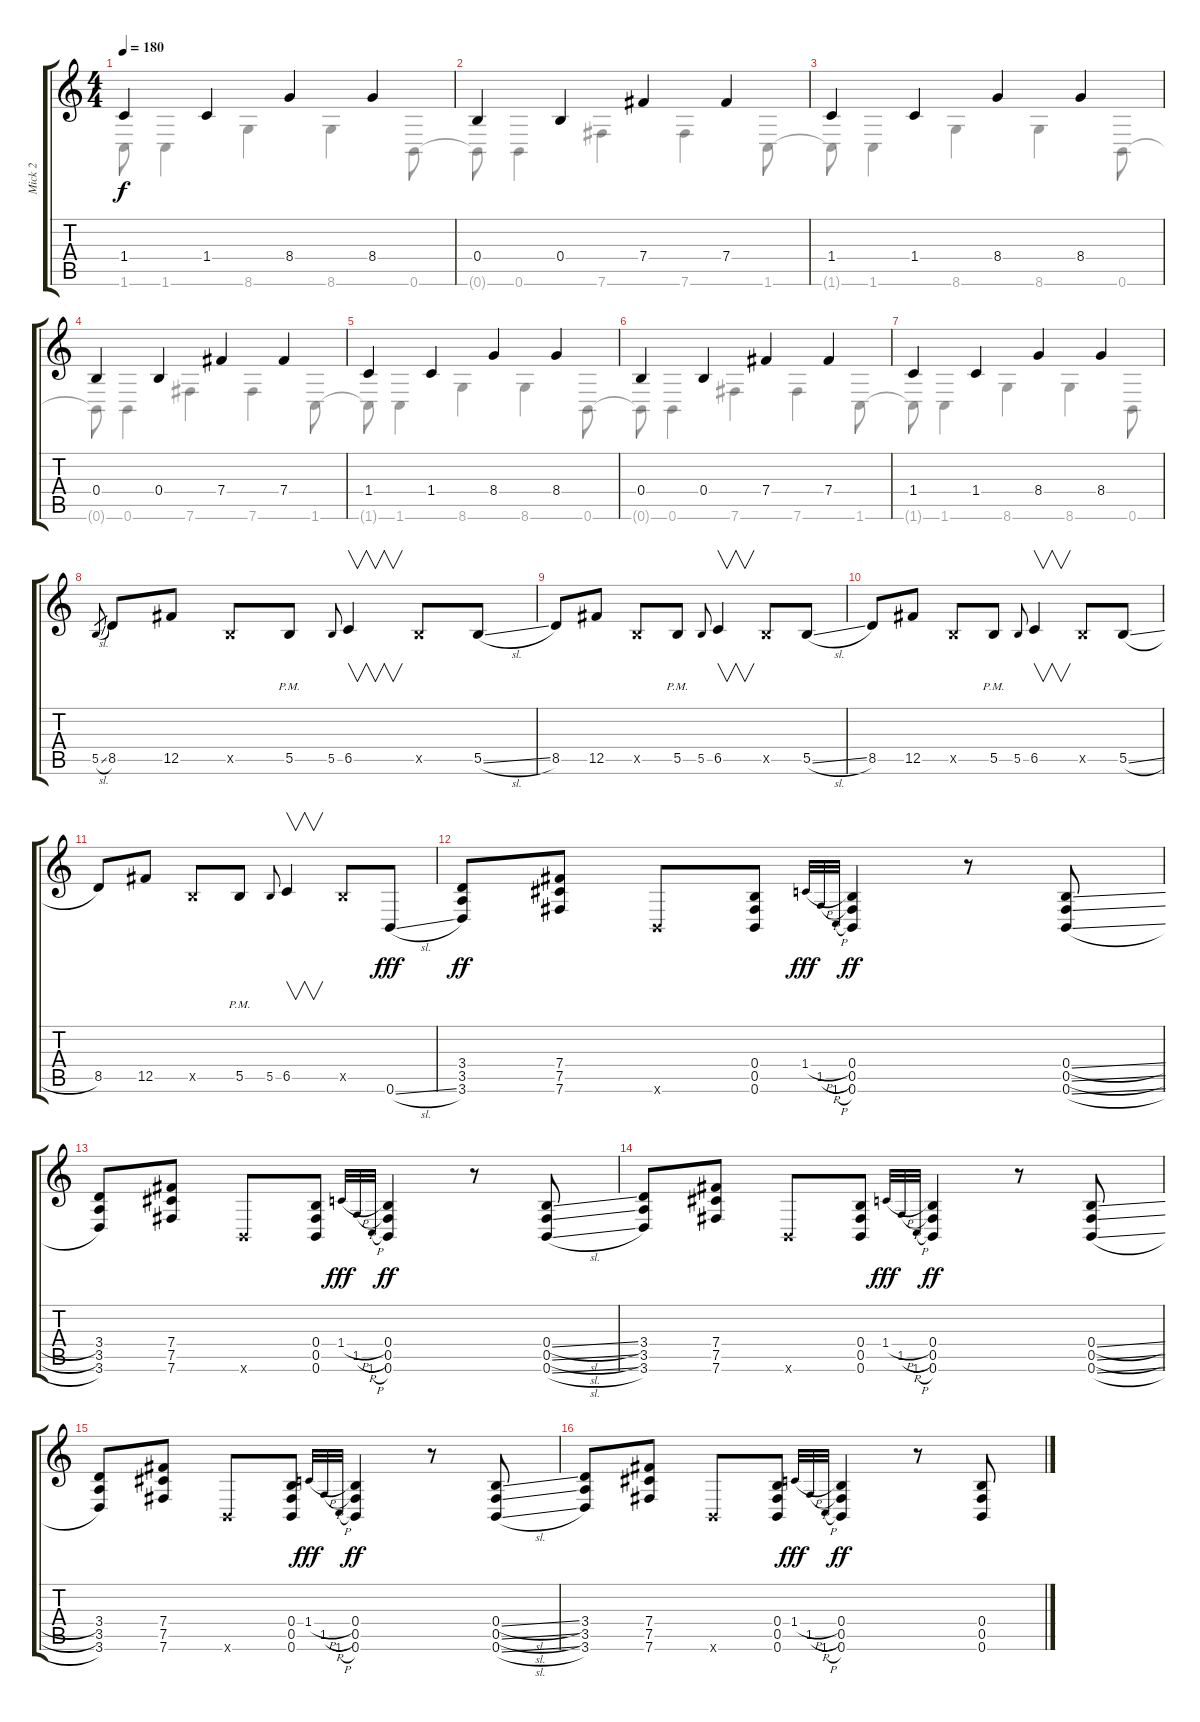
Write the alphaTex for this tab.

\track ("Mick 2" "Mick 2") {instrument distortionguitar}
\staff {score tabs}
\tuning (Db4 Ab3 E3 B2 Gb2 B1) {hide}
\voice
\ts (4 4)
\tempo 180
\clef g2
\ks c
1.4.4{dy f} 1.4.4 8.4.4 8.4.4 |
0.4.4 0.4.4 7.4.4 7.4.4 |
1.4.4 1.4.4 8.4.4 8.4.4 |
0.4.4 0.4.4 7.4.4 7.4.4 |
1.4.4 1.4.4 8.4.4 8.4.4 |
0.4.4 0.4.4 7.4.4 7.4.4 |
1.4.4 1.4.4 8.4.4 8.4.4 |
5.5{sl}.8{gr} 8.5.8 12.5.8 5.5{x}.8 5.5{pm}.8 5.5.8{gr onbeat} 6.5.4{v} 5.5{x}.8 5.5{sl}.8 |
8.5.8 12.5.8 5.5{x}.8 5.5{pm}.8 5.5.8{gr onbeat} 6.5.4{v} 5.5{x}.8 5.5{sl}.8 |
8.5.8 12.5.8 5.5{x}.8 5.5{pm}.8 5.5.8{gr onbeat} 6.5.4{v} 5.5{x}.8 5.5{sl}.8 |
8.5.8 12.5.8 5.5{x}.8 5.5{pm}.8 5.5.8{gr onbeat} 6.5.4{v} 5.5{x}.8 0.6{sl}.8{dy fff} |
(3.4 3.5 3.6).8{dy ff} (7.4 7.5 7.6).8 0.6{x}.8 (0.4 0.5 0.6).8 1.4{h}.32{gr onbeat dy fff} 1.5{h}.32{gr onbeat} 1.6{h}.32{gr onbeat} (0.4 0.5 0.6).4{dy ff} r.8 (0.4{sl} 0.5{sl} 0.6{sl}).8 |
(3.4 3.5 3.6).8 (7.4 7.5 7.6).8 0.6{x}.8 (0.4 0.5 0.6).8 1.4{h}.32{gr onbeat dy fff} 1.5{h}.32{gr onbeat} 1.6{h}.32{gr onbeat} (0.4 0.5 0.6).4{dy ff} r.8 (0.4{sl} 0.5{sl} 0.6{sl}).8 |
(3.4 3.5 3.6).8 (7.4 7.5 7.6).8 0.6{x}.8 (0.4 0.5 0.6).8 1.4{h}.32{gr onbeat dy fff} 1.5{h}.32{gr onbeat} 1.6{h}.32{gr onbeat} (0.4 0.5 0.6).4{dy ff} r.8 (0.4{sl} 0.5{sl} 0.6{sl}).8 |
(3.4 3.5 3.6).8 (7.4 7.5 7.6).8 0.6{x}.8 (0.4 0.5 0.6).8 1.4{h}.32{gr onbeat dy fff} 1.5{h}.32{gr onbeat} 1.6{h}.32{gr onbeat} (0.4 0.5 0.6).4{dy ff} r.8 (0.4{sl} 0.5{sl} 0.6{sl}).8 |
(3.4 3.5 3.6).8 (7.4 7.5 7.6).8 0.6{x}.8 (0.4 0.5 0.6).8 1.4{h}.32{gr onbeat dy fff} 1.5{h}.32{gr onbeat} 1.6{h}.32{gr onbeat} (0.4 0.5 0.6).4{dy ff} r.8 (0.4{sl} 0.5{sl} 0.6{sl}).8
\voice
\clef g2
\ottava regular
\simile none
\ks c
1.6{t}.8{dy f} 1.6.4 8.6.4 8.6.4 0.6.8 |
0.6{t}.8 0.6.4 7.6.4 7.6.4 1.6.8 |
1.6{t}.8 1.6.4 8.6.4 8.6.4 0.6.8 |
0.6{t}.8 0.6.4 7.6.4 7.6.4 1.6.8 |
1.6{t}.8 1.6.4 8.6.4 8.6.4 0.6.8 |
0.6{t}.8 0.6.4 7.6.4 7.6.4 1.6.8 |
1.6{t}.8 1.6.4 8.6.4 8.6.4 0.6.8 |
|
|
|
|
|
|
|
|
